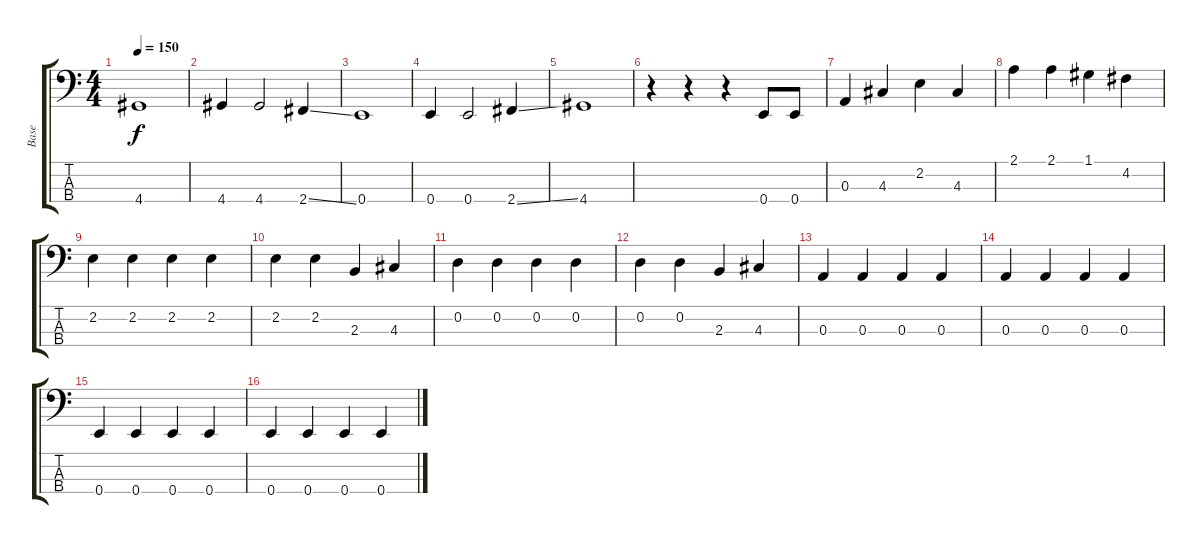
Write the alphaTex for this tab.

\track ("Base" "Base") {instrument electricbassfinger}
\staff {score tabs}
\tuning (G2 D2 A1 E1) {hide}
\ts (4 4)
\tempo 150
\clef f4
\ks c
4.4.1{dy f} |
4.4.4 4.4.2 2.4{ss}.4 |
0.4.1 |
0.4.4 0.4.2 2.4{ss}.4 |
4.4.1 |
r.4 r.4 r.4 0.4.8 0.4.8 |
0.3.4 4.3.4 2.2.4 4.3.4 |
2.1.4 2.1.4 1.1.4 4.2.4 |
2.2.4 2.2.4 2.2.4 2.2.4 |
2.2.4 2.2.4 2.3.4 4.3.4 |
0.2.4 0.2.4 0.2.4 0.2.4 |
0.2.4 0.2.4 2.3.4 4.3.4 |
0.3.4 0.3.4 0.3.4 0.3.4 |
0.3.4 0.3.4 0.3.4 0.3.4 |
0.4.4 0.4.4 0.4.4 0.4.4 |
0.4.4 0.4.4 0.4.4 0.4.4
